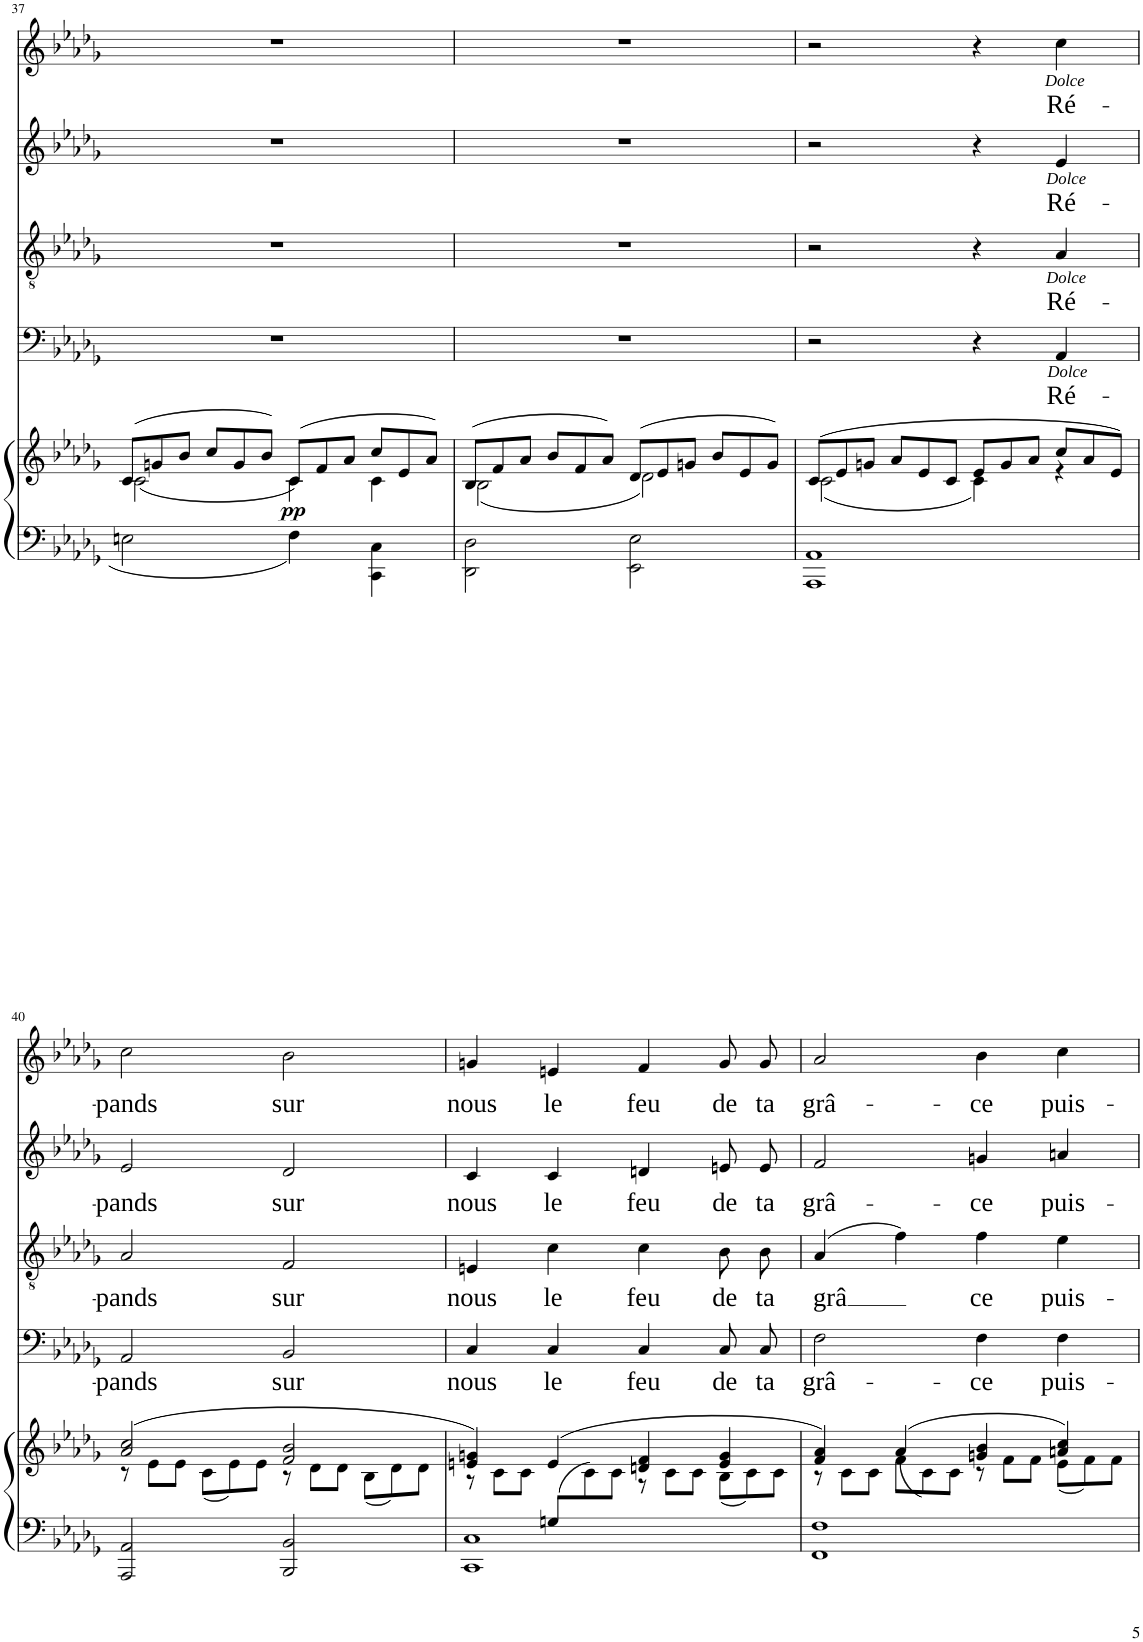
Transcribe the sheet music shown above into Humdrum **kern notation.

**kern	**kern	**dynam	**kern	**text	**dynam	**kern	**text	**dynam	**kern	**text	**dynam	**kern	**text	**dynam
*part5	*part5	*part5	*part4	*part4	*part4	*part3	*part3	*part3	*part2	*part2	*part2	*part1	*part1	*part1
*staff6	*staff5	*staff5/6	*staff4	*staff4	*staff4	*staff3	*staff3	*staff3	*staff2	*staff2	*staff2	*staff1	*staff1	*staff1
*I"ORGUE ou PIANO	*	*	*I"BASSES	*	*	*I"TÉNORS	*	*	*I"CONTRALTOS	*	*	*I"SOPRANOS	*	*
*I'Pno	*	*	*	*	*	*	*	*	*	*	*	*	*	*
!!LO:PB:g=z
*clefF4	*clefG2	*	*clefF4	*	*	*clefGv2	*	*	*clefG2	*	*	*clefG2	*	*
*k[b-e-a-d-g-]	*k[b-e-a-d-g-]	*	*k[b-e-a-d-g-]	*	*	*k[b-e-a-d-g-]	*	*	*k[b-e-a-d-g-]	*	*	*k[b-e-a-d-g-]	*	*
*M4/4	*M4/4	*	*M4/4	*	*	*M4/4	*	*	*M4/4	*	*	*M4/4	*	*
*met(c)	*met(c)	*	*met(c)	*	*	*met(c)	*	*	*met(c)	*	*	*met(c)	*	*
=37	=37	=37	=37	=37	=37	=37	=37	=37	=37	=37	=37	=37	=37	=37
*^	*	*	*	*	*	*	*	*	*	*	*	*	*	*
*	*	*Xtuplet	*	*	*	*	*	*	*	*	*	*	*	*	*
*	*	*^	*	*	*	*	*	*	*	*	*	*	*	*	*
1ryy	2En\	(12c/L	(2c\	.	1r	.	.	1r	.	.	1r	.	.	1r	.	.
.	.	12gn/	.	.	.	.	.	.	.	.	.	.	.	.	.	.
.	.	12b-/J	.	.	.	.	.	.	.	.	.	.	.	.	.	.
.	.	12cc/L	.	.	.	.	.	.	.	.	.	.	.	.	.	.
.	.	12g/	.	.	.	.	.	.	.	.	.	.	.	.	.	.
.	.	12b-/J)	.	.	.	.	.	.	.	.	.	.	.	.	.	.
!	!	!	!	!LO:DY:b	!	!	!	!	!	!	!	!	!	!	!	!
.	4F\	((12c/L	4c\	pp	.	.	.	.	.	.	.	.	.	.	.	.
.	.	12f/	.	.	.	.	.	.	.	.	.	.	.	.	.	.
.	.	12a-/J	.	.	.	.	.	.	.	.	.	.	.	.	.	.
.	4CC\ 4C\	12cc/L	4c\	.	.	.	.	.	.	.	.	.	.	.	.	.
.	.	12e-/	.	.	.	.	.	.	.	.	.	.	.	.	.	.
.	.	12a-/J)	.	.	.	.	.	.	.	.	.	.	.	.	.	.
=38	=38	=38	=38	=38	=38	=38	=38	=38	=38	=38	=38	=38	=38	=38	=38	=38
2DD-\ 2D-\	1ryy	(12B-/L	(2B-\	.	1r	.	.	1r	.	.	1r	.	.	1r	.	.
.	.	12f/	.	.	.	.	.	.	.	.	.	.	.	.	.	.
.	.	12a-/J	.	.	.	.	.	.	.	.	.	.	.	.	.	.
.	.	12b-/L	.	.	.	.	.	.	.	.	.	.	.	.	.	.
.	.	12f/	.	.	.	.	.	.	.	.	.	.	.	.	.	.
.	.	12a-/J)	.	.	.	.	.	.	.	.	.	.	.	.	.	.
2EE-\ 2E-\	.	(12d-/L	2d-\)	.	.	.	.	.	.	.	.	.	.	.	.	.
.	.	12e-/	.	.	.	.	.	.	.	.	.	.	.	.	.	.
.	.	12gn/J	.	.	.	.	.	.	.	.	.	.	.	.	.	.
.	.	12b-/L	.	.	.	.	.	.	.	.	.	.	.	.	.	.
.	.	12e-/	.	.	.	.	.	.	.	.	.	.	.	.	.	.
.	.	12g/J)	.	.	.	.	.	.	.	.	.	.	.	.	.	.
=39	=39	=39	=39	=39	=39	=39	=39	=39	=39	=39	=39	=39	=39	=39	=39	=39
1ryy	1AAA- 1AA-	(12c/L	(2c\	.	2r	.	.	2r	.	.	2r	.	.	2r	.	.
.	.	12e-/	.	.	.	.	.	.	.	.	.	.	.	.	.	.
.	.	12gn/J	.	.	.	.	.	.	.	.	.	.	.	.	.	.
.	.	12a-/L	.	.	.	.	.	.	.	.	.	.	.	.	.	.
.	.	12e-/	.	.	.	.	.	.	.	.	.	.	.	.	.	.
.	.	12c/J	.	.	.	.	.	.	.	.	.	.	.	.	.	.
.	.	12e-/L	4c\)	.	4r	.	.	4r	.	.	4r	.	.	4r	.	.
.	.	12g/	.	.	.	.	.	.	.	.	.	.	.	.	.	.
.	.	12a-/J	.	.	.	.	.	.	.	.	.	.	.	.	.	.
!	!	!	!	!	!	!LO:LY:b	!LO:DY:b	!	!LO:LY:b	!LO:DY:b	!	!LO:LY:b	!LO:DY:b	!	!LO:LY:b	!LO:DY:b
.	.	12cc/L	4r	.	4AA-/	Ré-	other-dynamics	4A-/	Ré-	other-dynamics	4e-/	Ré-	other-dynamics	4cc\	Ré-	other-dynamics
.	.	12a-/	.	.	.	.	.	.	.	.	.	.	.	.	.	.
.	.	12e-/J)	.	.	.	.	.	.	.	.	.	.	.	.	.	.
!!LO:LB:g=z
=40	=40	=40	=40	=40	=40	=40	=40	=40	=40	=40	=40	=40	=40	=40	=40	=40
!	!	!	!	!	!	!LO:LY:b	!	!	!LO:LY:b	!	!	!LO:LY:b	!	!	!LO:LY:b	!
2AAA-/ 2AA-/	1ryy	(2a-/ 2cc/	12r	.	2AA-/	-pands	.	2A-/	-pands	.	2e-/	-pands	.	2cc\	-pands	.
.	.	.	12e-\L	.	.	.	.	.	.	.	.	.	.	.	.	.
.	.	.	12e-\J	.	.	.	.	.	.	.	.	.	.	.	.	.
.	.	.	12c\L	.	.	.	.	.	.	.	.	.	.	.	.	.
.	.	.	12e-\)	.	.	.	.	.	.	.	.	.	.	.	.	.
.	.	.	12e-\J	.	.	.	.	.	.	.	.	.	.	.	.	.
!	!	!	!	!	!	!LO:LY:b	!	!	!LO:LY:b	!	!	!LO:LY:b	!	!	!LO:LY:b	!
2BBB-/ 2BB-/	.	2f/ 2b-/	12r	.	2BB-/	sur	.	2F/	sur	.	2d-/	sur	.	2b-\	sur	.
.	.	.	12d-\L	.	.	.	.	.	.	.	.	.	.	.	.	.
.	.	.	12d-\J	.	.	.	.	.	.	.	.	.	.	.	.	.
.	.	.	(12B-\L	.	.	.	.	.	.	.	.	.	.	.	.	.
.	.	.	12d-\)	.	.	.	.	.	.	.	.	.	.	.	.	.
.	.	.	12d-\J	.	.	.	.	.	.	.	.	.	.	.	.	.
=41	=41	=41	=41	=41	=41	=41	=41	=41	=41	=41	=41	=41	=41	=41	=41	=41
*	*^	*	*	*	*	*	*	*	*	*	*	*	*	*	*	*
!	!	!	!	!	!	!	!LO:LY:b	!	!	!LO:LY:b	!	!	!LO:LY:b	!	!	!LO:LY:b	!
4ryy	1CC 1C	1ryy	4en/ 4gn/)	12r	.	4C/	nous	.	4En/	nous	.	4c/	nous	.	4gn/	nous	.
.	.	.	.	12c\L	.	.	.	.	.	.	.	.	.	.	.	.	.
.	.	.	.	12c\J	.	.	.	.	.	.	.	.	.	.	.	.	.
*Xtuplet	*	*	*	*	*	*	*	*	*	*	*	*	*	*	*	*	*
!	!	!	!	!	!	!	!LO:LY:b	!	!	!LO:LY:b	!	!	!LO:LY:b	!	!	!LO:LY:b	!
(12Gn/L	.	.	(4e/	12ryy	.	4C/	le	.	4c\	le	.	4c/	le	.	4en/	le	.
3%2ryy	.	.	.	12c\)	.	.	.	.	.	.	.	.	.	.	.	.	.
.	.	.	.	12c\J	.	.	.	.	.	.	.	.	.	.	.	.	.
!	!	!	!	!	!	!	!LO:LY:b	!	!	!LO:LY:b	!	!	!LO:LY:b	!	!	!LO:LY:b	!
.	.	.	4dn/ 4f/	12r	.	4C/	feu	.	4c\	feu	.	4dn/	feu	.	4f/	feu	.
.	.	.	.	12c\L	.	.	.	.	.	.	.	.	.	.	.	.	.
.	.	.	.	12c\J	.	.	.	.	.	.	.	.	.	.	.	.	.
!	!	!	!	!	!	!	!LO:LY:b	!	!	!LO:LY:b	!	!	!LO:LY:b	!	!	!LO:LY:b	!
.	.	.	4e/ 4g/	(12B-\L	.	8C/L	de	.	8B-\L	de	.	8en/L	de	.	8g/L	de	.
.	.	.	.	12c\)	.	.	.	.	.	.	.	.	.	.	.	.	.
!	!	!	!	!	!	!	!LO:LY:b	!	!	!LO:LY:b	!	!	!LO:LY:b	!	!	!LO:LY:b	!
.	.	.	.	.	.	8C/J	ta	.	8B-\J	ta	.	8e/J	ta	.	8g/J	ta	.
.	.	.	.	12c\J	.	.	.	.	.	.	.	.	.	.	.	.	.
*	*v	*v	*	*	*	*	*	*	*	*	*	*	*	*	*	*	*
=42	=42	=42	=42	=42	=42	=42	=42	=42	=42	=42	=42	=42	=42	=42	=42	=42
!	!	!	!	!	!	!LO:LY:b	!	!	!LO:LY:b	!	!	!LO:LY:b	!	!	!LO:LY:b	!
1FF 1F	1ryy	4f/ 4a-/)	12r	.	2F\	grâ-	.	(4A-/	-grâ	.	2f/	grâ-	.	2a-/	grâ-	.
.	.	.	12c\L	.	.	.	.	.	.	.	.	.	.	.	.	.
.	.	.	12c\J	.	.	.	.	.	.	.	.	.	.	.	.	.
.	.	((4a-/	12f\L	.	.	.	.	4f\)	.	.	.	.	.	.	.	.
.	.	.	12c\)	.	.	.	.	.	.	.	.	.	.	.	.	.
.	.	.	12c\J	.	.	.	.	.	.	.	.	.	.	.	.	.
!	!	!	!	!	!	!LO:LY:b	!	!	!LO:LY:b	!	!	!LO:LY:b	!	!	!LO:LY:b	!
.	.	4gn/ 4b-/	12r	.	4F\	-ce	.	4f\	ce	.	4gn/	-ce	.	4b-\	-ce	.
.	.	.	12f\L	.	.	.	.	.	.	.	.	.	.	.	.	.
.	.	.	12f\J	.	.	.	.	.	.	.	.	.	.	.	.	.
!	!	!	!	!	!	!LO:LY:b	!	!	!LO:LY:b	!	!	!LO:LY:b	!	!	!LO:LY:b	!
.	.	4an/ 4cc/)	(12e-\L	.	4F\	puis-	.	4e-\	puis-	.	4an/	puis-	.	4cc\	puis-	.
.	.	.	12f\)	.	.	.	.	.	.	.	.	.	.	.	.	.
.	.	.	12f\J	.	.	.	.	.	.	.	.	.	.	.	.	.
*v	*v	*	*	*	*	*	*	*	*	*	*	*	*	*	*	*
*	*v	*v	*	*	*	*	*	*	*	*	*	*	*	*	*
=	=	=	=	=	=	=	=	=	=	=	=	=	=	=
*-	*-	*-	*-	*-	*-	*-	*-	*-	*-	*-	*-	*-	*-	*-
